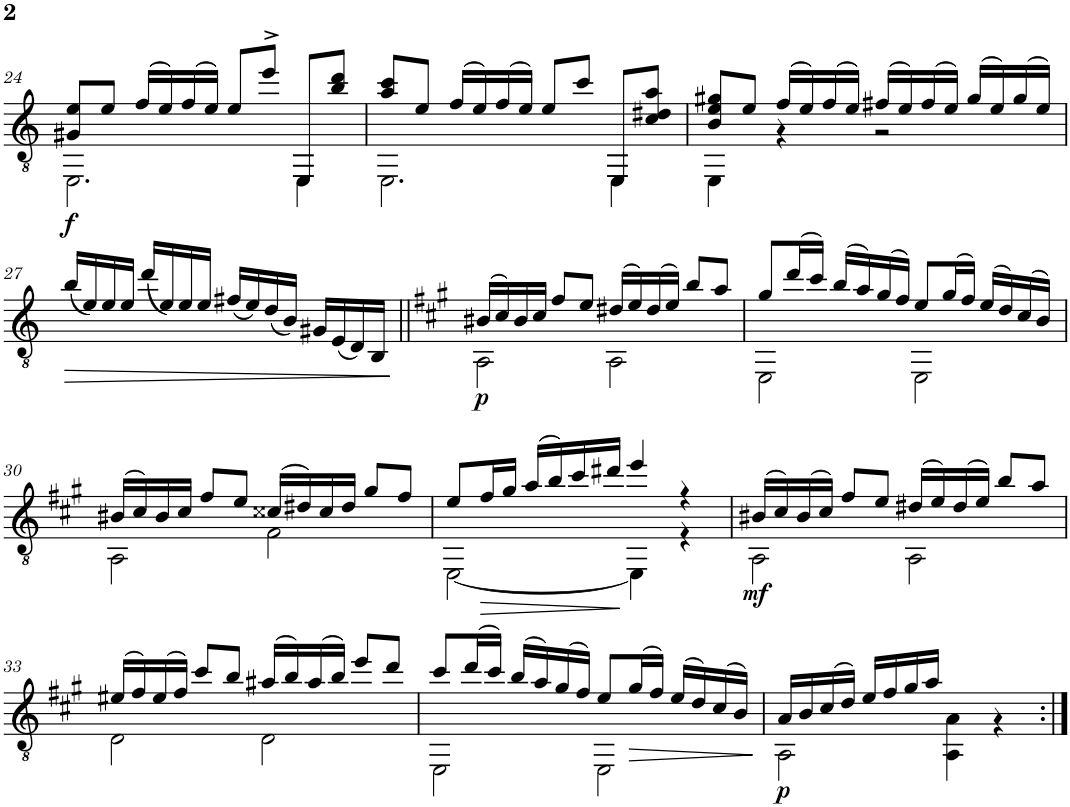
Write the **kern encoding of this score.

**kern	**dynam
*part1	*part1
*staff1	*staff1
*I"Classical Guitar	*
*I'Guit.	*
!!LO:PB:g=z
*clefGv2	*
*k[]	*
*C:	*
*M4/4	*
*met(c)	*
=24	=24
*^	*
!	!	!LO:DY:b
8G#X/ 8e/L	2.EE\	f
8e/J	.	.
(16f/LL	.	.
16e/)	.	.
(16f/	.	.
16e/JJ)	.	.
8e/L	.	.
8ee^/J	.	.
8EE/L	4EE\	.
8b/ 8dd/J	.	.
=25	=25	=25
8a/ 8cc/L	2.EE\	.
8e/J	.	.
(16f/LL	.	.
16e/)	.	.
(16f/	.	.
16e/JJ)	.	.
8e/L	.	.
8cc/J	.	.
8EE/L	4EE\	.
8c/ 8d#X/ 8a/J	.	.
=26	=26	=26
8B/ 8e/ 8g#X/L	4EE\	.
8e/J	.	.
(16f/LL	4r	.
16e/)	.	.
(16f/	.	.
16e/JJ)	.	.
(16f#X/LL	2r	.
16e/)	.	.
(16f#/	.	.
16e/JJ)	.	.
(16g#/LL	.	.
16e/)	.	.
(16g#/	.	.
16e/JJ)	.	.
*v	*v	*
!!LO:LB:g=z
=27	=27
!	!LO:HP:b
(16b/LL	>
16e/)	.
16e/	.
16e/JJ	.
(16dd/LL	.
16e/)	.
16e/	.
16e/JJ	.
(16f#X/LL	.
16e/)	.
(16d/	.
16B/JJ)	.
16G#X/LL	.
(16E/	.
16D/)	.
16BB/JJ	.
.	]
=28||	=28||
*k[f#c#g#]	*
*A:	*
*^	*
!	!	!LO:DY:b
(16B#X/LL	2AA\	p
16c#/)	.	.
16B#/	.	.
16c#/JJ	.	.
8f#/L	.	.
8e/J	.	.
(16d#X/LL	2AA\	.
16e/)	.	.
(16d#/	.	.
16e/JJ)	.	.
8b/L	.	.
8a/J	.	.
=29	=29	=29
8g#/L	2EE\	.
(16dd/L	.	.
16cc#/JJ)	.	.
(16b/LL	.	.
16a/)	.	.
(16g#/	.	.
16f#/JJ)	.	.
8e/L	2EE\	.
(16g#/L	.	.
16f#/JJ)	.	.
(16e/LL	.	.
16d/)	.	.
(16c#/	.	.
16B/JJ)	.	.
!!LO:LB:g=z	!!
=30	=30	=30
(16B#X/LL	2AA\	.
16c#/)	.	.
16B#/	.	.
16c#/JJ	.	.
8f#/L	.	.
8e/J	.	.
(16c##X/LL	2F#\	.
16d#X/)	.	.
16c##/	.	.
16d#/JJ	.	.
8g#/L	.	.
8f#/J	.	.
=31	=31	=31
8e/L	[2EE\	.
!	!	!LO:HP:b
16f#/L	.	>
16g#/JJ	.	.
(16a/LL	.	.
16b/)	.	.
16cc#/	.	.
16dd#X/JJ	.	.
4ee/	4EE\]	]
4r	4r	.
=32	=32	=32
!	!	!LO:DY:b
(16B#X/LL	2AA\	mf
16c#/)	.	.
(16B#/	.	.
16c#/JJ)	.	.
8f#/L	.	.
8e/J	.	.
(16d#X/LL	2AA\	.
16e/)	.	.
(16d#/	.	.
16e/JJ)	.	.
8b/L	.	.
8a/J	.	.
!!LO:LB:g=z	!!
=33	=33	=33
(16e#X/LL	2D\	.
16f#/)	.	.
(16e#/	.	.
16f#/JJ)	.	.
8cc#/L	.	.
8b/J	.	.
(16a#X/LL	2D\	.
16b/)	.	.
(16a#/	.	.
16b/JJ)	.	.
8ee/L	.	.
8dd/J	.	.
=34	=34	=34
8cc#/L	2EE\	.
(16dd/L	.	.
16cc#/JJ)	.	.
(16b/LL	.	.
16a/)	.	.
(16g#/	.	.
16f#/JJ)	.	.
8e/L	2EE\	.
!	!	!LO:HP:b
(16g#/L	.	>
16f#/JJ)	.	.
(16e/LL	.	.
16d/)	.	.
(16c#/	.	.
16B/JJ)	.	.
*v	*v	*
.	]
=35	=35
*^	*
!	!	!LO:DY:b
16A/LL	2AA\	p
16B/	.	.
(16c#/	.	.
16d/JJ)	.	.
16e/LL	.	.
16f#/	.	.
16g#/	.	.
16a/JJ	.	.
2ryy	4AA\ 4A\	.
.	4r	.
*v	*v	*
=:|!	=:|!
*-	*-
